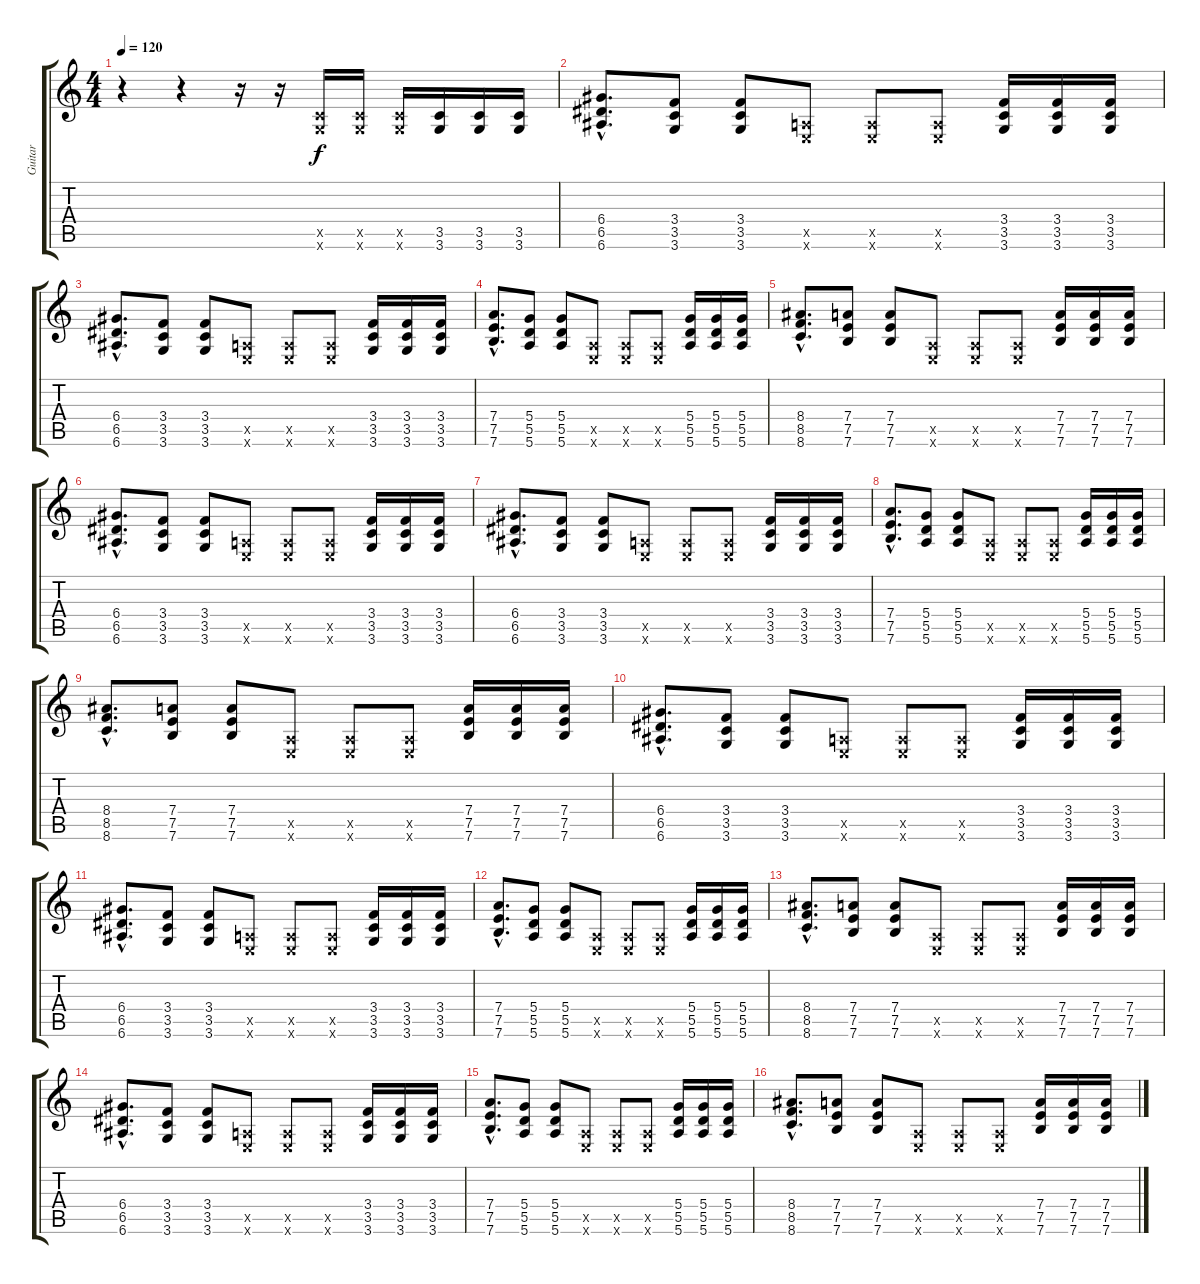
\track ("Guitar" "Guitar") {instrument overdrivenguitar}
\staff {score tabs}
\tuning (E4 B3 G3 D3 A2 E2) {hide}
\ts (4 4)
\tempo 120
\clef g2
\ks c
r.4{dy f} r.4 r.16 r.16 (3.5{x} 3.6{x}).16 (3.5{x} 3.6{x}).16 (3.5{x} 3.6{x}).16 (3.5 3.6).16 (3.5 3.6).16 (3.5 3.6).16 |
(6.4{hac} 6.5{hac} 6.6{hac}).8{d} (3.4 3.5 3.6).8 (3.4 3.5 3.6).8 (0.5{x} 0.6{x}).8 (0.5{x} 0.6{x}).8 (0.5{x} 0.6{x}).8 (3.4 3.5 3.6).16 (3.4 3.5 3.6).16 (3.4 3.5 3.6).16 |
(6.4{hac} 6.5{hac} 6.6{hac}).8{d} (3.4 3.5 3.6).8 (3.4 3.5 3.6).8 (0.5{x} 0.6{x}).8 (0.5{x} 0.6{x}).8 (0.5{x} 0.6{x}).8 (3.4 3.5 3.6).16 (3.4 3.5 3.6).16 (3.4 3.5 3.6).16 |
(7.4{hac} 7.5{hac} 7.6{hac}).8{d} (5.4 5.5 5.6).8 (5.4 5.5 5.6).8 (0.5{x} 0.6{x}).8 (0.5{x} 0.6{x}).8 (0.5{x} 0.6{x}).8 (5.4 5.5 5.6).16 (5.4 5.5 5.6).16 (5.4 5.5 5.6).16 |
(8.4{hac} 8.5{hac} 8.6{hac}).8{d} (7.4 7.5 7.6).8 (7.4 7.5 7.6).8 (0.5{x} 0.6{x}).8 (0.5{x} 0.6{x}).8 (0.5{x} 0.6{x}).8 (7.4 7.5 7.6).16 (7.4 7.5 7.6).16 (7.4 7.5 7.6).16 |
(6.4{hac} 6.5{hac} 6.6{hac}).8{d} (3.4 3.5 3.6).8 (3.4 3.5 3.6).8 (0.5{x} 0.6{x}).8 (0.5{x} 0.6{x}).8 (0.5{x} 0.6{x}).8 (3.4 3.5 3.6).16 (3.4 3.5 3.6).16 (3.4 3.5 3.6).16 |
(6.4{hac} 6.5{hac} 6.6{hac}).8{d} (3.4 3.5 3.6).8 (3.4 3.5 3.6).8 (0.5{x} 0.6{x}).8 (0.5{x} 0.6{x}).8 (0.5{x} 0.6{x}).8 (3.4 3.5 3.6).16 (3.4 3.5 3.6).16 (3.4 3.5 3.6).16 |
(7.4{hac} 7.5{hac} 7.6{hac}).8{d} (5.4 5.5 5.6).8 (5.4 5.5 5.6).8 (0.5{x} 0.6{x}).8 (0.5{x} 0.6{x}).8 (0.5{x} 0.6{x}).8 (5.4 5.5 5.6).16 (5.4 5.5 5.6).16 (5.4 5.5 5.6).16 |
(8.4{hac} 8.5{hac} 8.6{hac}).8{d} (7.4 7.5 7.6).8 (7.4 7.5 7.6).8 (0.5{x} 0.6{x}).8 (0.5{x} 0.6{x}).8 (0.5{x} 0.6{x}).8 (7.4 7.5 7.6).16 (7.4 7.5 7.6).16 (7.4 7.5 7.6).16 |
(6.4{hac} 6.5{hac} 6.6{hac}).8{d} (3.4 3.5 3.6).8 (3.4 3.5 3.6).8 (0.5{x} 0.6{x}).8 (0.5{x} 0.6{x}).8 (0.5{x} 0.6{x}).8 (3.4 3.5 3.6).16 (3.4 3.5 3.6).16 (3.4 3.5 3.6).16 |
(6.4{hac} 6.5{hac} 6.6{hac}).8{d} (3.4 3.5 3.6).8 (3.4 3.5 3.6).8 (0.5{x} 0.6{x}).8 (0.5{x} 0.6{x}).8 (0.5{x} 0.6{x}).8 (3.4 3.5 3.6).16 (3.4 3.5 3.6).16 (3.4 3.5 3.6).16 |
(7.4{hac} 7.5{hac} 7.6{hac}).8{d} (5.4 5.5 5.6).8 (5.4 5.5 5.6).8 (0.5{x} 0.6{x}).8 (0.5{x} 0.6{x}).8 (0.5{x} 0.6{x}).8 (5.4 5.5 5.6).16 (5.4 5.5 5.6).16 (5.4 5.5 5.6).16 |
(8.4{hac} 8.5{hac} 8.6{hac}).8{d} (7.4 7.5 7.6).8 (7.4 7.5 7.6).8 (0.5{x} 0.6{x}).8 (0.5{x} 0.6{x}).8 (0.5{x} 0.6{x}).8 (7.4 7.5 7.6).16 (7.4 7.5 7.6).16 (7.4 7.5 7.6).16 |
(6.4{hac} 6.5{hac} 6.6{hac}).8{d} (3.4 3.5 3.6).8 (3.4 3.5 3.6).8 (0.5{x} 0.6{x}).8 (0.5{x} 0.6{x}).8 (0.5{x} 0.6{x}).8 (3.4 3.5 3.6).16 (3.4 3.5 3.6).16 (3.4 3.5 3.6).16 |
(7.4{hac} 7.5{hac} 7.6{hac}).8{d} (5.4 5.5 5.6).8 (5.4 5.5 5.6).8 (0.5{x} 0.6{x}).8 (0.5{x} 0.6{x}).8 (0.5{x} 0.6{x}).8 (5.4 5.5 5.6).16 (5.4 5.5 5.6).16 (5.4 5.5 5.6).16 |
(8.4{hac} 8.5{hac} 8.6{hac}).8{d} (7.4 7.5 7.6).8 (7.4 7.5 7.6).8 (0.5{x} 0.6{x}).8 (0.5{x} 0.6{x}).8 (0.5{x} 0.6{x}).8 (7.4 7.5 7.6).16 (7.4 7.5 7.6).16 (7.4 7.5 7.6).16
